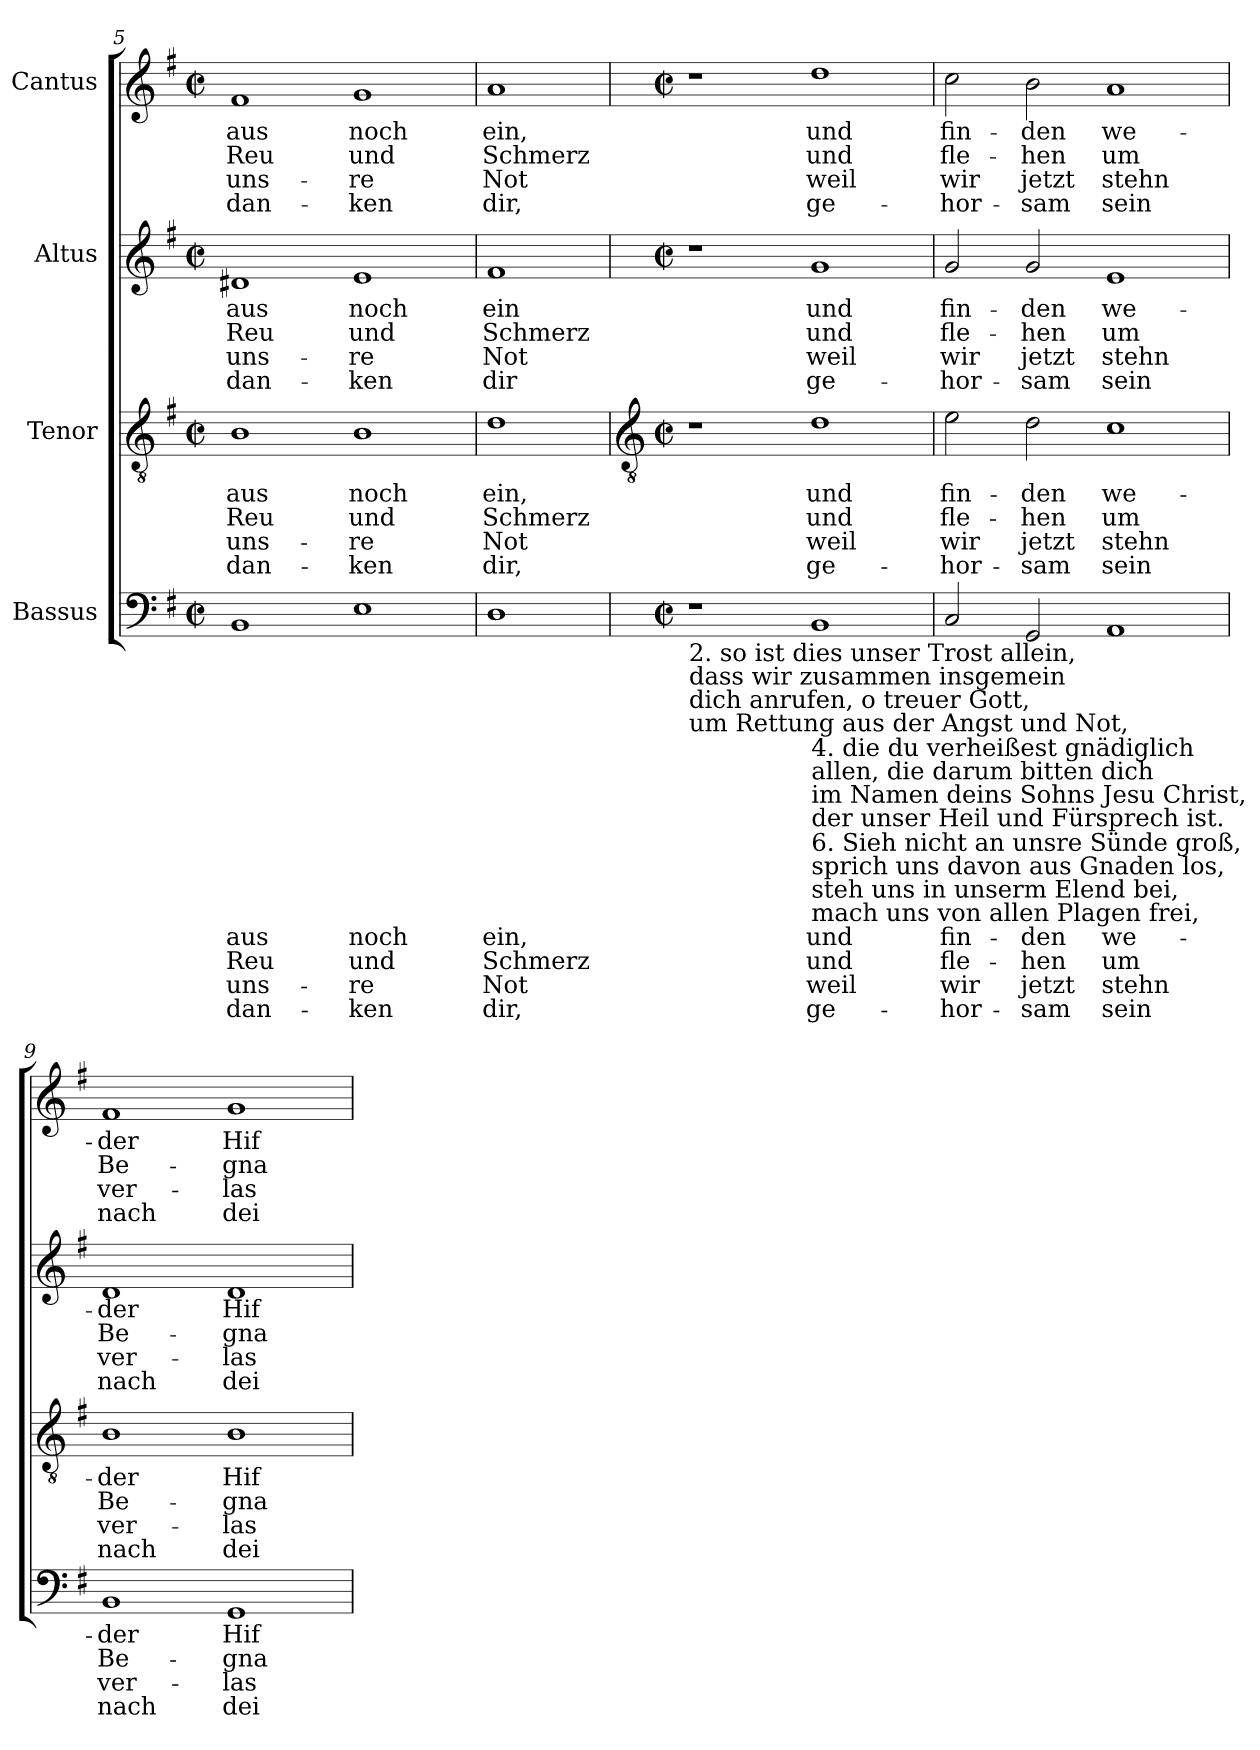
**kern	**text	**text	**text	**text	**kern	**text	**text	**text	**text	**kern	**text	**text	**text	**text	**kern	**text	**text	**text	**text
*part4	*part4	*part4	*part4	*part4	*part3	*part3	*part3	*part3	*part3	*part2	*part2	*part2	*part2	*part2	*part1	*part1	*part1	*part1	*part1
*staff4	*staff4	*staff4	*staff4	*staff4	*staff3	*staff3	*staff3	*staff3	*staff3	*staff2	*staff2	*staff2	*staff2	*staff2	*staff1	*staff1	*staff1	*staff1	*staff1
*I"Bassus	*	*	*	*	*I"Tenor	*	*	*	*	*I"Altus	*	*	*	*	*I"Cantus	*	*	*	*
*clefF4	*	*	*	*	*clefGv2	*	*	*	*	*clefG2	*	*	*	*	*clefG2	*	*	*	*
*k[f#]	*	*	*	*	*k[f#]	*	*	*	*	*k[f#]	*	*	*	*	*k[f#]	*	*	*	*
*G:	*	*	*	*	*G:	*	*	*	*	*G:	*	*	*	*	*G:	*	*	*	*
*M4/2	*	*	*	*	*M4/2	*	*	*	*	*M4/2	*	*	*	*	*M4/2	*	*	*	*
*met(c|)	*	*	*	*	*met(c|)	*	*	*	*	*met(c|)	*	*	*	*	*met(c|)	*	*	*	*
=5	=5	=5	=5	=5	=5	=5	=5	=5	=5	=5	=5	=5	=5	=5	=5	=5	=5	=5	=5
!	!LO:LY:b	!LO:LY:b	!LO:LY:b	!LO:LY:b	!	!LO:LY:b	!LO:LY:b	!LO:LY:b	!LO:LY:b	!	!LO:LY:b	!LO:LY:b	!LO:LY:b	!LO:LY:b	!	!LO:LY:b	!LO:LY:b	!LO:LY:b	!LO:LY:b
1BB	aus	Reu	uns-	-dan-	1B	aus	Reu	uns-	-dan-	1d#X	aus	Reu	uns-	-dan-	1f#	aus	Reu	uns-	-dan-
!	!LO:LY:b	!LO:LY:b	!LO:LY:b	!LO:LY:b	!	!LO:LY:b	!LO:LY:b	!LO:LY:b	!LO:LY:b	!	!LO:LY:b	!LO:LY:b	!LO:LY:b	!LO:LY:b	!	!LO:LY:b	!LO:LY:b	!LO:LY:b	!LO:LY:b
1E	-noch	und	re	ken	1B	-noch	und	re	ken	1e	-noch	und	re	ken	1g	-noch	und	re	ken
=6	=6	=6	=6	=6	=6	=6	=6	=6	=6	=6	=6	=6	=6	=6	=6	=6	=6	=6	=6
!	!LO:LY:b	!LO:LY:b	!LO:LY:b	!LO:LY:b	!	!LO:LY:b	!LO:LY:b	!LO:LY:b	!LO:LY:b	!	!LO:LY:b	!LO:LY:b	!LO:LY:b	!LO:LY:b	!	!LO:LY:b	!LO:LY:b	!LO:LY:b	!LO:LY:b
1D	ein,	Schmerz	Not	dir,	1d	ein,	Schmerz	Not	dir,	1f#	ein	Schmerz	Not	dir	1a	ein,	Schmerz	Not	dir,
!!LO:LB:g=z
=7	=7	=7	=7	=7	=7	=7	=7	=7	=7	=7	=7	=7	=7	=7	=7	=7	=7	=7	=7
*	*	*	*	*	*clefGv2	*	*	*	*	*	*	*	*	*	*	*	*	*	*
*M4/2	*	*	*	*	*M4/2	*	*	*	*	*M4/2	*	*	*	*	*M4/2	*	*	*	*
*met(c|)	*	*	*	*	*met(c|)	*	*	*	*	*met(c|)	*	*	*	*	*met(c|)	*	*	*	*
!LO:TX:b:t=2. so ist dies unser Trost allein,\ndass wir  zusammen insgemein\ndich anrufen, o treuer Gott,\num Rettung aus der Angst und Not,	!	!	!	!	!	!	!	!	!	!	!	!	!	!	!	!	!	!	!
1r	.	.	.	.	1r	.	.	.	.	1r	.	.	.	.	1r	.	.	.	.
!LO:TX:b:t=4. die du verheißest gnädiglich\nallen, die darum bitten dich\nim Namen deins Sohns Jesu Christ,\nder unser Heil und Fürsprech ist.	!	!	!	!	!	!	!	!	!	!	!	!	!	!	!	!	!	!	!
!LO:TX:b:t=6. Sieh nicht an unsre Sünde groß,\nsprich uns davon aus Gnaden los,\nsteh uns in unserm Elend bei,\nmach uns von allen Plagen frei,	!	!	!	!	!	!	!	!	!	!	!	!	!	!	!	!	!	!	!
!	!LO:LY:b	!LO:LY:b	!LO:LY:b	!LO:LY:b	!	!LO:LY:b	!LO:LY:b	!LO:LY:b	!LO:LY:b	!	!LO:LY:b	!LO:LY:b	!LO:LY:b	!LO:LY:b	!	!LO:LY:b	!LO:LY:b	!LO:LY:b	!LO:LY:b
1BB	und	und	weil	ge-	1d	und	und	weil	ge-	1g	und	und	weil	ge-	1dd	und	und	weil	ge-
=8	=8	=8	=8	=8	=8	=8	=8	=8	=8	=8	=8	=8	=8	=8	=8	=8	=8	=8	=8
!	!LO:LY:b	!LO:LY:b	!LO:LY:b	!LO:LY:b	!	!LO:LY:b	!LO:LY:b	!LO:LY:b	!LO:LY:b	!	!LO:LY:b	!LO:LY:b	!LO:LY:b	!LO:LY:b	!	!LO:LY:b	!LO:LY:b	!LO:LY:b	!LO:LY:b
2C	-fin-	-fle-	-wir	hor-	2e	-fin-	-fle-	-wir	hor-	2g	-fin-	-fle-	-wir	hor-	2cc	-fin-	-fle-	-wir	hor-
!	!LO:LY:b	!LO:LY:b	!LO:LY:b	!LO:LY:b	!	!LO:LY:b	!LO:LY:b	!LO:LY:b	!LO:LY:b	!	!LO:LY:b	!LO:LY:b	!LO:LY:b	!LO:LY:b	!	!LO:LY:b	!LO:LY:b	!LO:LY:b	!LO:LY:b
2GG	-den	hen	jetzt	sam	2d	-den	hen	jetzt	sam	2g	-den	hen	jetzt	sam	2b	-den	hen	jetzt	sam
!	!LO:LY:b	!LO:LY:b	!LO:LY:b	!LO:LY:b	!	!LO:LY:b	!LO:LY:b	!LO:LY:b	!LO:LY:b	!	!LO:LY:b	!LO:LY:b	!LO:LY:b	!LO:LY:b	!	!LO:LY:b	!LO:LY:b	!LO:LY:b	!LO:LY:b
1AA	we-	-um	stehn	sein	1c	we-	-um	stehn	sein	1e	we-	-um	stehn	sein	1a	we-	-um	stehn	sein
=9	=9	=9	=9	=9	=9	=9	=9	=9	=9	=9	=9	=9	=9	=9	=9	=9	=9	=9	=9
!	!LO:LY:b	!LO:LY:b	!LO:LY:b	!LO:LY:b	!	!LO:LY:b	!LO:LY:b	!LO:LY:b	!LO:LY:b	!	!LO:LY:b	!LO:LY:b	!LO:LY:b	!LO:LY:b	!	!LO:LY:b	!LO:LY:b	!LO:LY:b	!LO:LY:b
1BB	der	Be-	-ver-	-nach	1B	der	Be-	-ver-	-nach	1d	der	Be-	-ver-	-nach	1f#	der	Be-	-ver-	-nach
!	!LO:LY:b	!LO:LY:b	!LO:LY:b	!LO:LY:b	!	!LO:LY:b	!LO:LY:b	!LO:LY:b	!LO:LY:b	!	!LO:LY:b	!LO:LY:b	!LO:LY:b	!LO:LY:b	!	!LO:LY:b	!LO:LY:b	!LO:LY:b	!LO:LY:b
1GG	Hif	gna-	-las-	-dei-	1B	Hif	gna-	-las-	-dei-	1d	Hif	gna-	-las-	-dei-	1g	Hif	gna-	-las-	-dei-
=	=	=	=	=	=	=	=	=	=	=	=	=	=	=	=	=	=	=	=
*-	*-	*-	*-	*-	*-	*-	*-	*-	*-	*-	*-	*-	*-	*-	*-	*-	*-	*-	*-
